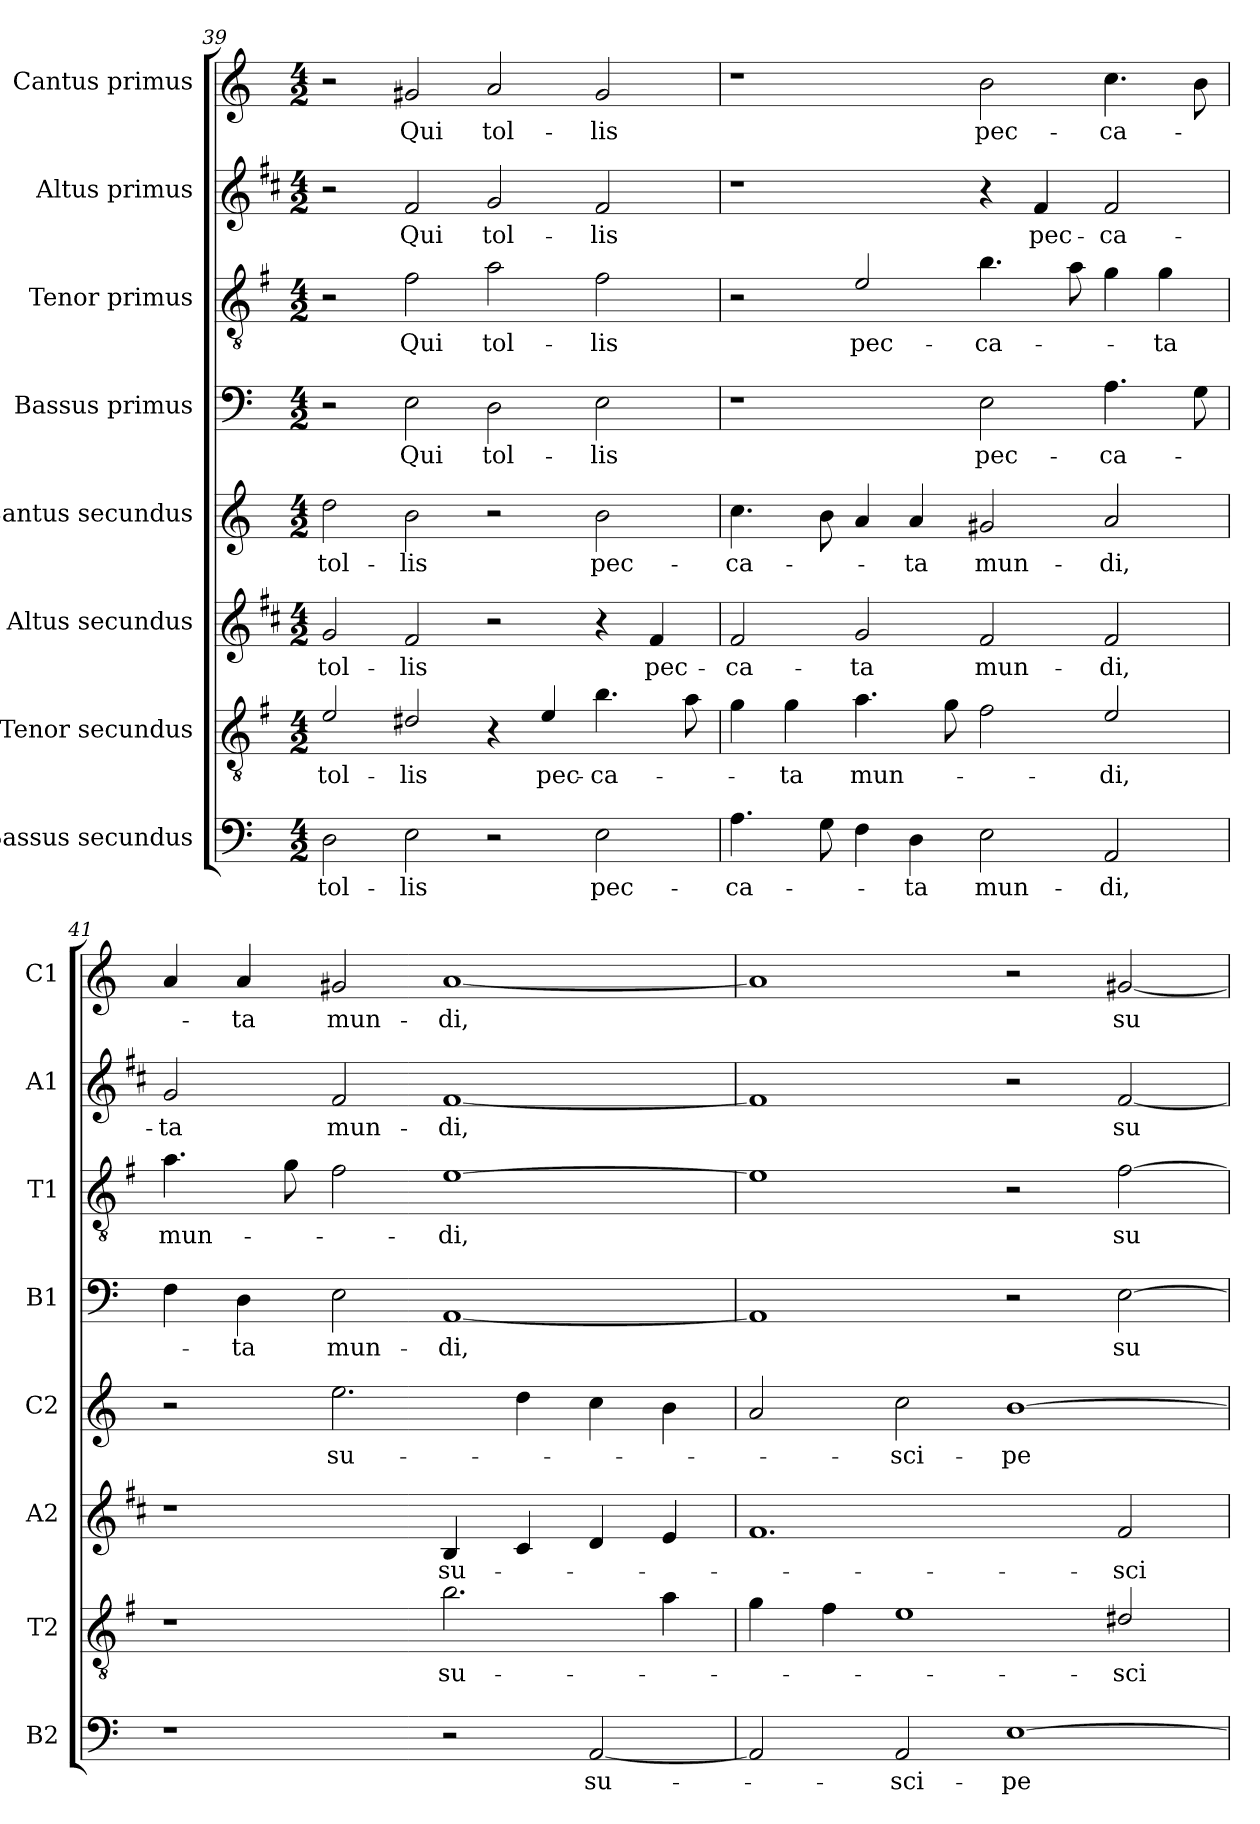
**kern	**text	**kern	**text	**kern	**text	**kern	**text	**kern	**text	**kern	**text	**kern	**text	**kern	**text
*part8	*part8	*part7	*part7	*part6	*part6	*part5	*part5	*part4	*part4	*part3	*part3	*part2	*part2	*part1	*part1
*staff8	*staff8	*staff7	*staff7	*staff6	*staff6	*staff5	*staff5	*staff4	*staff4	*staff3	*staff3	*staff2	*staff2	*staff1	*staff1
*I"Bassus secundus	*	*I"Tenor secundus	*	*I"Altus secundus	*	*I"Cantus secundus	*	*I"Bassus primus	*	*I"Tenor primus	*	*I"Altus primus	*	*I"Cantus primus	*
*I'B2	*	*I'T2	*	*I'A2	*	*I'C2	*	*I'B1	*	*I'T1	*	*I'A1	*	*I'C1	*
*clefF4	*	*clefGv2	*	*clefG2	*	*clefG2	*	*clefF4	*	*clefGv2	*	*clefG2	*	*clefG2	*
*	*	*ITrd4c7	*	*ITrd1c2	*	*	*	*	*	*ITrd4c7	*	*ITrd1c2	*	*	*
*k[]	*	*k[]	*	*k[]	*	*k[]	*	*k[]	*	*k[]	*	*k[]	*	*k[]	*
*C:	*	*C:	*	*C:	*	*C:	*	*C:	*	*C:	*	*C:	*	*C:	*
*M4/2	*	*M4/2	*	*M4/2	*	*M4/2	*	*M4/2	*	*M4/2	*	*M4/2	*	*M4/2	*
=39	=39	=39	=39	=39	=39	=39	=39	=39	=39	=39	=39	=39	=39	=39	=39
!	!LO:LY:b	!	!LO:LY:b	!	!LO:LY:b	!	!LO:LY:b	!	!	!	!	!	!	!	!
2D\	tol-	2A/	tol-	2f/	tol-	2dd\	tol-	2r	.	2r	.	2r	.	2r	.
!	!LO:LY:b	!	!LO:LY:b	!	!LO:LY:b	!	!LO:LY:b	!	!LO:LY:b	!	!LO:LY:b	!	!LO:LY:b	!	!LO:LY:b
2E\	-lis	2G#X/	-lis	2e/	-lis	2b\	-lis	2E\	Qui	2B\	Qui	2e/	Qui	2g#X/	Qui
!	!	!	!	!	!	!	!	!	!LO:LY:b	!	!LO:LY:b	!	!LO:LY:b	!	!LO:LY:b
2r	.	4r	.	2r	.	2r	.	2D\	tol-	2d\	tol-	2f/	tol-	2a/	tol-
!	!	!	!LO:LY:b	!	!	!	!	!	!	!	!	!	!	!	!
.	.	4A/	pec-	.	.	.	.	.	.	.	.	.	.	.	.
!	!LO:LY:b	!	!LO:LY:b	!	!	!	!LO:LY:b	!	!LO:LY:b	!	!LO:LY:b	!	!LO:LY:b	!	!LO:LY:b
2E\	pec-	4.e\	-ca-	4r	.	2b\	pec-	2E\	-lis	2B\	-lis	2e/	-lis	2g#/	-lis
!	!	!	!	!	!LO:LY:b	!	!	!	!	!	!	!	!	!	!
.	.	.	.	4e/	pec-	.	.	.	.	.	.	.	.	.	.
.	.	8d\	.	.	.	.	.	.	.	.	.	.	.	.	.
=40	=40	=40	=40	=40	=40	=40	=40	=40	=40	=40	=40	=40	=40	=40	=40
!	!LO:LY:b	!	!	!	!LO:LY:b	!	!LO:LY:b	!	!	!	!	!	!	!	!
4.A\	-ca-	4c\	.	2e/	-ca-	4.cc\	-ca-	1r	.	2r	.	1r	.	1r	.
!	!	!	!LO:LY:b	!	!	!	!	!	!	!	!	!	!	!	!
.	.	4c\	-ta	.	.	.	.	.	.	.	.	.	.	.	.
8G\	.	.	.	.	.	8b\	.	.	.	.	.	.	.	.	.
!	!	!	!LO:LY:b	!	!LO:LY:b	!	!	!	!	!	!LO:LY:b	!	!	!	!
4F\	.	4.d\	mun-	2f/	-ta	4a/	.	.	.	2A/	pec-	.	.	.	.
!	!LO:LY:b	!	!	!	!	!	!LO:LY:b	!	!	!	!	!	!	!	!
4D\	-ta	.	.	.	.	4a/	-ta	.	.	.	.	.	.	.	.
.	.	8c\	.	.	.	.	.	.	.	.	.	.	.	.	.
!	!LO:LY:b	!	!	!	!LO:LY:b	!	!LO:LY:b	!	!LO:LY:b	!	!LO:LY:b	!	!	!	!LO:LY:b
2E\	mun-	2B\	.	2e/	mun-	2g#X/	mun-	2E\	pec-	4.e\	-ca-	4r	.	2b\	pec-
!	!	!	!	!	!	!	!	!	!	!	!	!	!LO:LY:b	!	!
.	.	.	.	.	.	.	.	.	.	.	.	4e/	pec-	.	.
.	.	.	.	.	.	.	.	.	.	8d\	.	.	.	.	.
!	!LO:LY:b	!	!LO:LY:b	!	!LO:LY:b	!	!LO:LY:b	!	!LO:LY:b	!	!	!	!LO:LY:b	!	!LO:LY:b
2AA/	-di,	2A/	-di,	2e/	-di,	2a/	-di,	4.A\	-ca-	4c\	.	2e/	-ca-	4.cc\	-ca-
!	!	!	!	!	!	!	!	!	!	!	!LO:LY:b	!	!	!	!
.	.	.	.	.	.	.	.	.	.	4c\	-ta	.	.	.	.
.	.	.	.	.	.	.	.	8G\	.	.	.	.	.	8b\	.
=41	=41	=41	=41	=41	=41	=41	=41	=41	=41	=41	=41	=41	=41	=41	=41
!	!	!	!	!	!	!	!	!	!	!	!LO:LY:b	!	!LO:LY:b	!	!
1r	.	1r	.	1r	.	2r	.	4F\	.	4.d\	mun-	2f/	-ta	4a/	.
!	!	!	!	!	!	!	!	!	!LO:LY:b	!	!	!	!	!	!LO:LY:b
.	.	.	.	.	.	.	.	4D\	-ta	.	.	.	.	4a/	-ta
.	.	.	.	.	.	.	.	.	.	8c\	.	.	.	.	.
!	!	!	!	!	!	!	!LO:LY:b	!	!LO:LY:b	!	!	!	!LO:LY:b	!	!LO:LY:b
.	.	.	.	.	.	2.ee\	su-	2E\	mun-	2B\	.	2e/	mun-	2g#X/	mun-
!	!	!	!LO:LY:b	!	!LO:LY:b	!	!	!	!LO:LY:b	!	!LO:LY:b	!	!LO:LY:b	!	!LO:LY:b
2r	.	2.e\	su-	4A/	su-	.	.	[1AA	-di,	[1A	-di,	[1e	-di,	[1a	-di,
.	.	.	.	4B/	.	4dd\	.	.	.	.	.	.	.	.	.
!	!LO:LY:b	!	!	!	!	!	!	!	!	!	!	!	!	!	!
[2AA/	su-	.	.	4c/	.	4cc\	.	.	.	.	.	.	.	.	.
.	.	4d\	.	4d/	.	4b\	.	.	.	.	.	.	.	.	.
!!LO:LB:g=z
=42	=42	=42	=42	=42	=42	=42	=42	=42	=42	=42	=42	=42	=42	=42	=42
2AA/]	.	4c\	.	1.e	.	2a/	.	1AA]	.	1A]	.	1e]	.	1a]	.
.	.	4B\	.	.	.	.	.	.	.	.	.	.	.	.	.
!	!LO:LY:b	!	!	!	!	!	!LO:LY:b	!	!	!	!	!	!	!	!
2AA/	-sci-	1A	.	.	.	2cc\	-sci-	.	.	.	.	.	.	.	.
!	!LO:LY:b	!	!	!	!	!	!LO:LY:b	!	!	!	!	!	!	!	!
[1E	-pe	.	.	.	.	[1b	-pe	2r	.	2r	.	2r	.	2r	.
!	!	!	!LO:LY:b	!	!LO:LY:b	!	!	!	!LO:LY:b	!	!LO:LY:b	!	!LO:LY:b	!	!LO:LY:b
.	.	2G#X/	-sci-	2e/	-sci-	.	.	[2E\	su-	[2B\	su-	[2e/	su-	[2g#X/	su-
=	=	=	=	=	=	=	=	=	=	=	=	=	=	=	=
*-	*-	*-	*-	*-	*-	*-	*-	*-	*-	*-	*-	*-	*-	*-	*-
